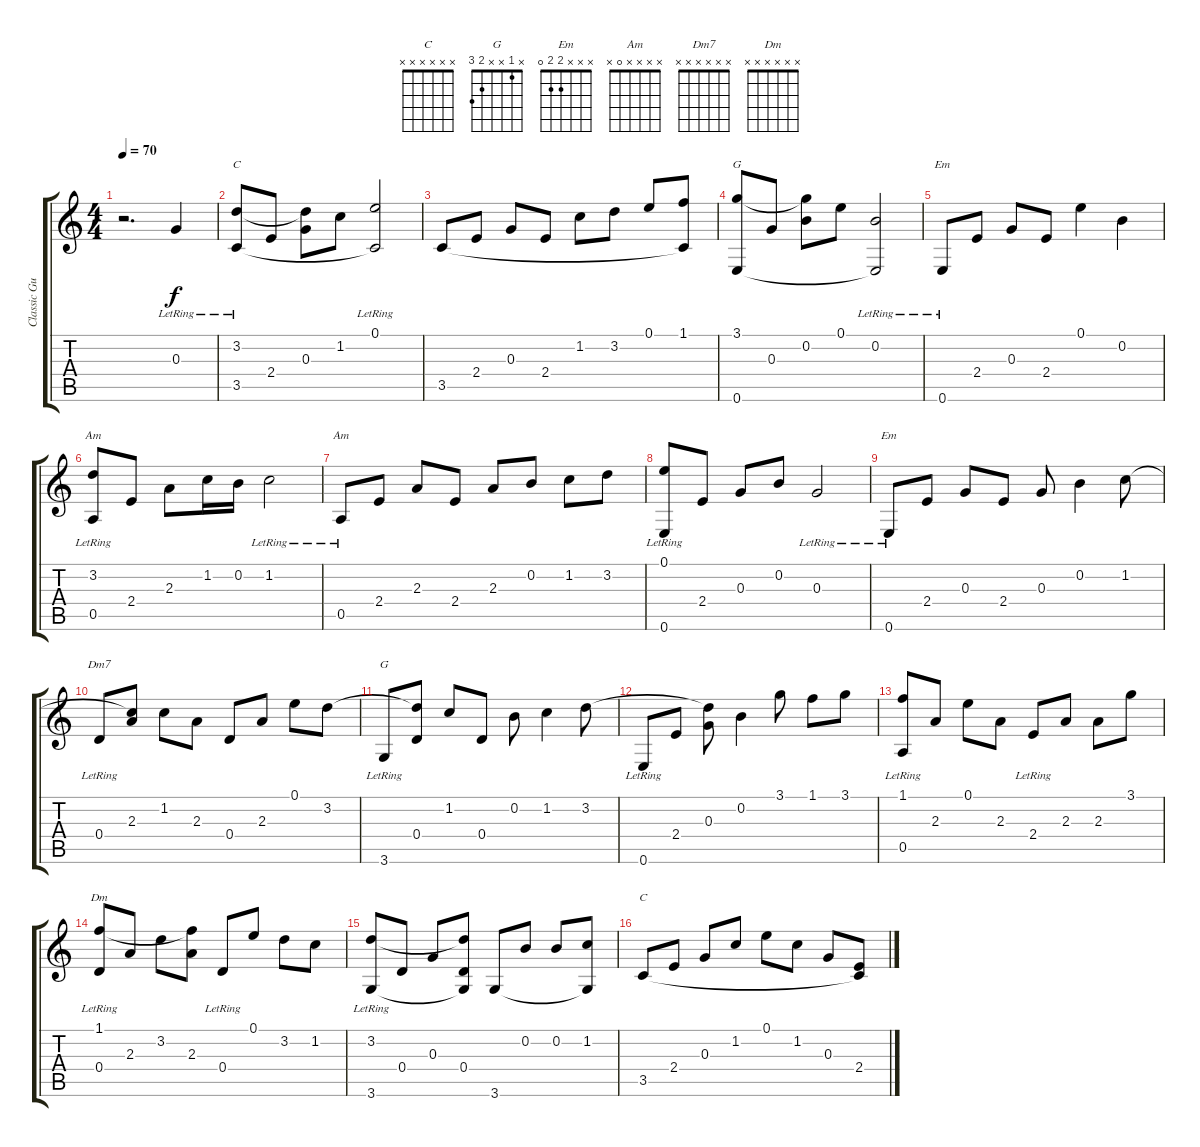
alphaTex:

\track ("Classic Guitar" "Classic Gu") {instrument acousticguitarnylon}
\staff {score tabs}
\tuning (E4 B3 G3 D3 A2 E2) {hide}
\chord ("C" x 1 x 2 3 x)
\chord ("G" x x x x x x)
\chord ("Em" x x x 2 2 x)
\chord ("Am" x x x x x x)
\chord ("Am" x x x x 0 x)
\chord ("Em" x x x 2 2 0)
\chord ("Dm7" x x x x x x)
\chord ("G" x 1 x x 2 3)
\chord ("Dm" x x x x x x)
\chord ("C" x x x x x x)
\ts (4 4)
\tempo 70
\clef g2
\ks c
r.2{d dy f instrument acousticguitarnylon} 0.3{lr}.4 |
(3.2{lr} 3.5).8{ch "C"} 2.4.8 (3.2{t} 0.3).8 1.2.8 (0.1{lr} 3.5{t}).2 |
3.5.8 2.4.8 0.3.8 2.4.8 1.2.8 3.2.8 0.1.8 (1.1 3.5{t}).8 |
(3.1 0.6).8{ch "G"} 0.3.8 (3.1{t} 0.2).8 0.1.8 (0.2{lr} 0.6{t}).2 |
0.6{lr}.8{ch "Em"} 2.4.8 0.3.8 2.4.8 0.1.4 0.2.4 |
(3.2{lr} 0.5{lr}).8{ch "Am"} 2.4.8 2.3.8 1.2.16 0.2.16 1.2{lr}.2 |
0.5{lr}.8{ch "Am"} 2.4.8 2.3.8 2.4.8 2.3.8 0.2.8 1.2.8 3.2.8 |
(0.1{lr} 0.6{lr}).8 2.4.8 0.3.8 0.2.8 0.3{lr}.2 |
0.6{lr}.8{ch "Em"} 2.4.8 0.3.8 2.4.8 0.3.8 0.2.4 1.2.8 |
0.4{lr}.8{ch "Dm7"} (1.2{t} 2.3).8 1.2.8 2.3.8 0.4.8 2.3.8 0.1.8 3.2.8 |
3.6{lr}.8{ch "G"} (3.2{t} 0.4).8 1.2.8 0.4.8 0.2.8 1.2.4 3.2.8 |
0.6{lr}.8 2.4.8 (3.2{t} 0.3).8 0.2.4 3.1.8 1.1.8 3.1.8 |
(1.1{lr} 0.5{lr}).8 2.3.8 0.1.8 2.3.8 2.4{lr}.8 2.3.8 2.3.8 3.1.8 |
(1.1 0.4{lr}).8{ch "Dm"} 2.3.8 3.2.8 (1.1{t} 2.3).8 0.4{lr}.8 0.1.8 3.2.8 1.2.8 |
(3.2 3.6{lr}).8 0.4.8 0.3.8 (3.2{t} 0.4 3.6{t}).8 3.6.8 0.2.8 0.2.8 (1.2 3.6{t}).8 |
3.5.8{ch "C"} 2.4.8 0.3.8 1.2.8 0.1.8 1.2.8 0.3.8 (2.4 3.5{t}).8
